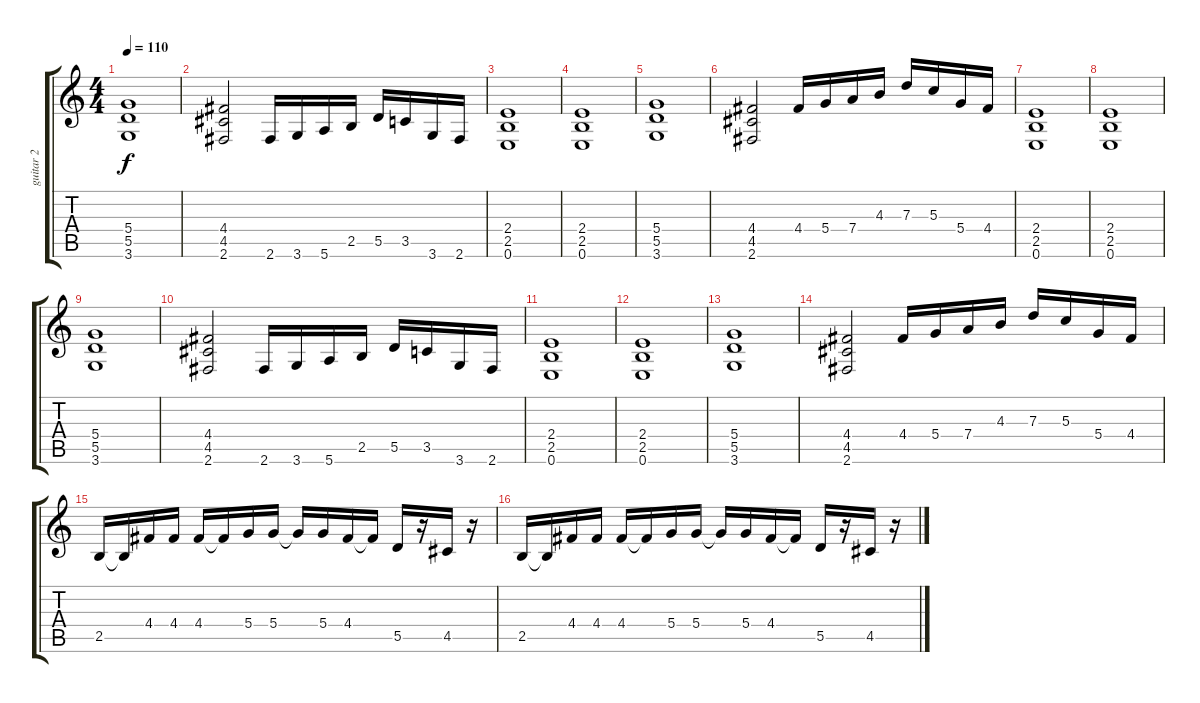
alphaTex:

\track ("guitar 2" "guitar 2") {instrument distortionguitar}
\staff {score tabs}
\tuning (E4 B3 G3 D3 A2 E2) {hide}
\ts (4 4)
\tempo 110
\clef g2
\ks c
(5.4 5.5 3.6).1{dy f} |
(4.4 4.5 2.6).2 2.6.16 3.6.16 5.6.16 2.5.16 5.5.16 3.5.16 3.6.16 2.6.16 |
(2.4 2.5 0.6).1 |
(2.4 2.5 0.6).1 |
(5.4 5.5 3.6).1 |
(4.4 4.5 2.6).2 4.4.16 5.4.16 7.4.16 4.3.16 7.3.16 5.3.16 5.4.16 4.4.16 |
(2.4 2.5 0.6).1 |
(2.4 2.5 0.6).1 |
(5.4 5.5 3.6).1 |
(4.4 4.5 2.6).2 2.6.16 3.6.16 5.6.16 2.5.16 5.5.16 3.5.16 3.6.16 2.6.16 |
(2.4 2.5 0.6).1 |
(2.4 2.5 0.6).1 |
(5.4 5.5 3.6).1 |
(4.4 4.5 2.6).2 4.4.16 5.4.16 7.4.16 4.3.16 7.3.16 5.3.16 5.4.16 4.4.16 |
2.5.16 2.5{t}.16 4.4.16 4.4.16 4.4.16 4.4{t}.16 5.4.16 5.4.16 5.4{t}.16 5.4.16 4.4.16 4.4{t}.16 5.5.16 r.16 4.5.16 r.16 |
2.5.16 2.5{t}.16 4.4.16 4.4.16 4.4.16 4.4{t}.16 5.4.16 5.4.16 5.4{t}.16 5.4.16 4.4.16 4.4{t}.16 5.5.16 r.16 4.5.16 r.16
